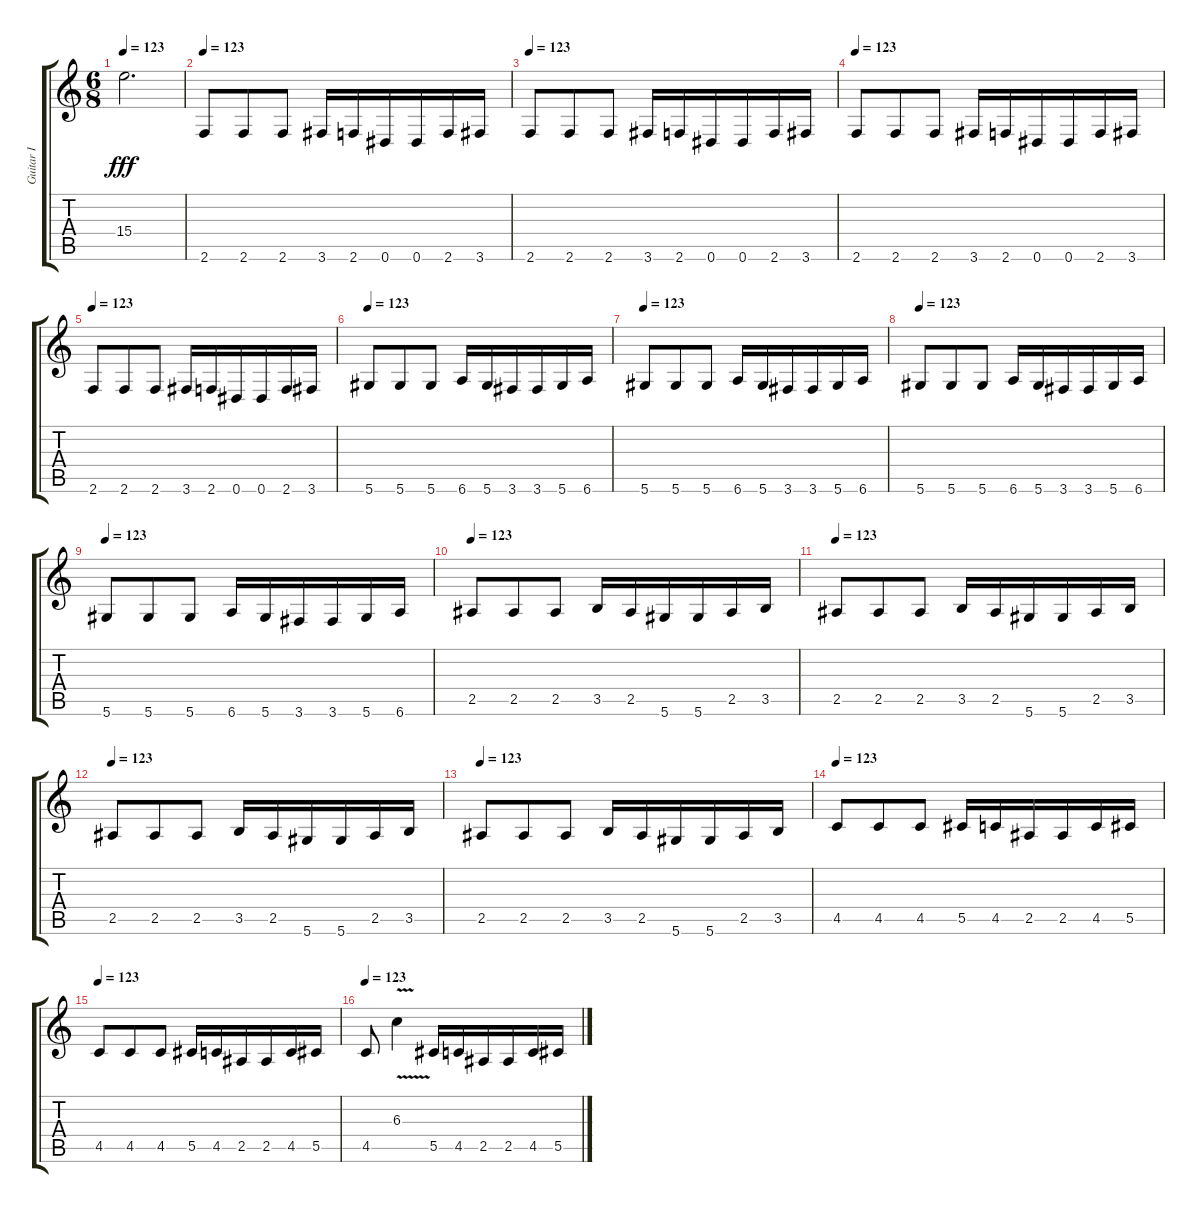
\track ("Guitar I" "Guitar I") {instrument overdrivenguitar}
\staff {score tabs}
\tuning (Eb4 Bb3 Gb3 Db3 Ab2 Eb2) {hide}
\ts (6 8)
\tempo 123
\clef g2
\ks c
15.4.2{d dy fff} |
\tempo 123
2.6.8 2.6.8 2.6.8 3.6.16 2.6.16 0.6.16 0.6.16 2.6.16 3.6.16 |
\tempo 123
2.6.8 2.6.8 2.6.8 3.6.16 2.6.16 0.6.16 0.6.16 2.6.16 3.6.16 |
\tempo 123
2.6.8 2.6.8 2.6.8 3.6.16 2.6.16 0.6.16 0.6.16 2.6.16 3.6.16 |
\tempo 123
2.6.8 2.6.8 2.6.8 3.6.16 2.6.16 0.6.16 0.6.16 2.6.16 3.6.16 |
\tempo 123
5.6.8 5.6.8 5.6.8 6.6.16 5.6.16 3.6.16 3.6.16 5.6.16 6.6.16 |
\tempo 123
5.6.8 5.6.8 5.6.8 6.6.16 5.6.16 3.6.16 3.6.16 5.6.16 6.6.16 |
\tempo 123
5.6.8 5.6.8 5.6.8 6.6.16 5.6.16 3.6.16 3.6.16 5.6.16 6.6.16 |
\tempo 123
5.6.8 5.6.8 5.6.8 6.6.16 5.6.16 3.6.16 3.6.16 5.6.16 6.6.16 |
\tempo 123
2.5.8 2.5.8 2.5.8 3.5.16 2.5.16 5.6.16 5.6.16 2.5.16 3.5.16 |
\tempo 123
2.5.8 2.5.8 2.5.8 3.5.16 2.5.16 5.6.16 5.6.16 2.5.16 3.5.16 |
\tempo 123
2.5.8 2.5.8 2.5.8 3.5.16 2.5.16 5.6.16 5.6.16 2.5.16 3.5.16 |
\tempo 123
2.5.8 2.5.8 2.5.8 3.5.16 2.5.16 5.6.16 5.6.16 2.5.16 3.5.16 |
\tempo 123
4.5.8 4.5.8 4.5.8 5.5.16 4.5.16 2.5.16 2.5.16 4.5.16 5.5.16 |
\tempo 123
4.5.8 4.5.8 4.5.8 5.5.16 4.5.16 2.5.16 2.5.16 4.5.16 5.5.16 |
\tempo 123
4.5.8 6.3{v}.4 5.5.16 4.5.16 2.5.16 2.5.16 4.5.16 5.5.16
